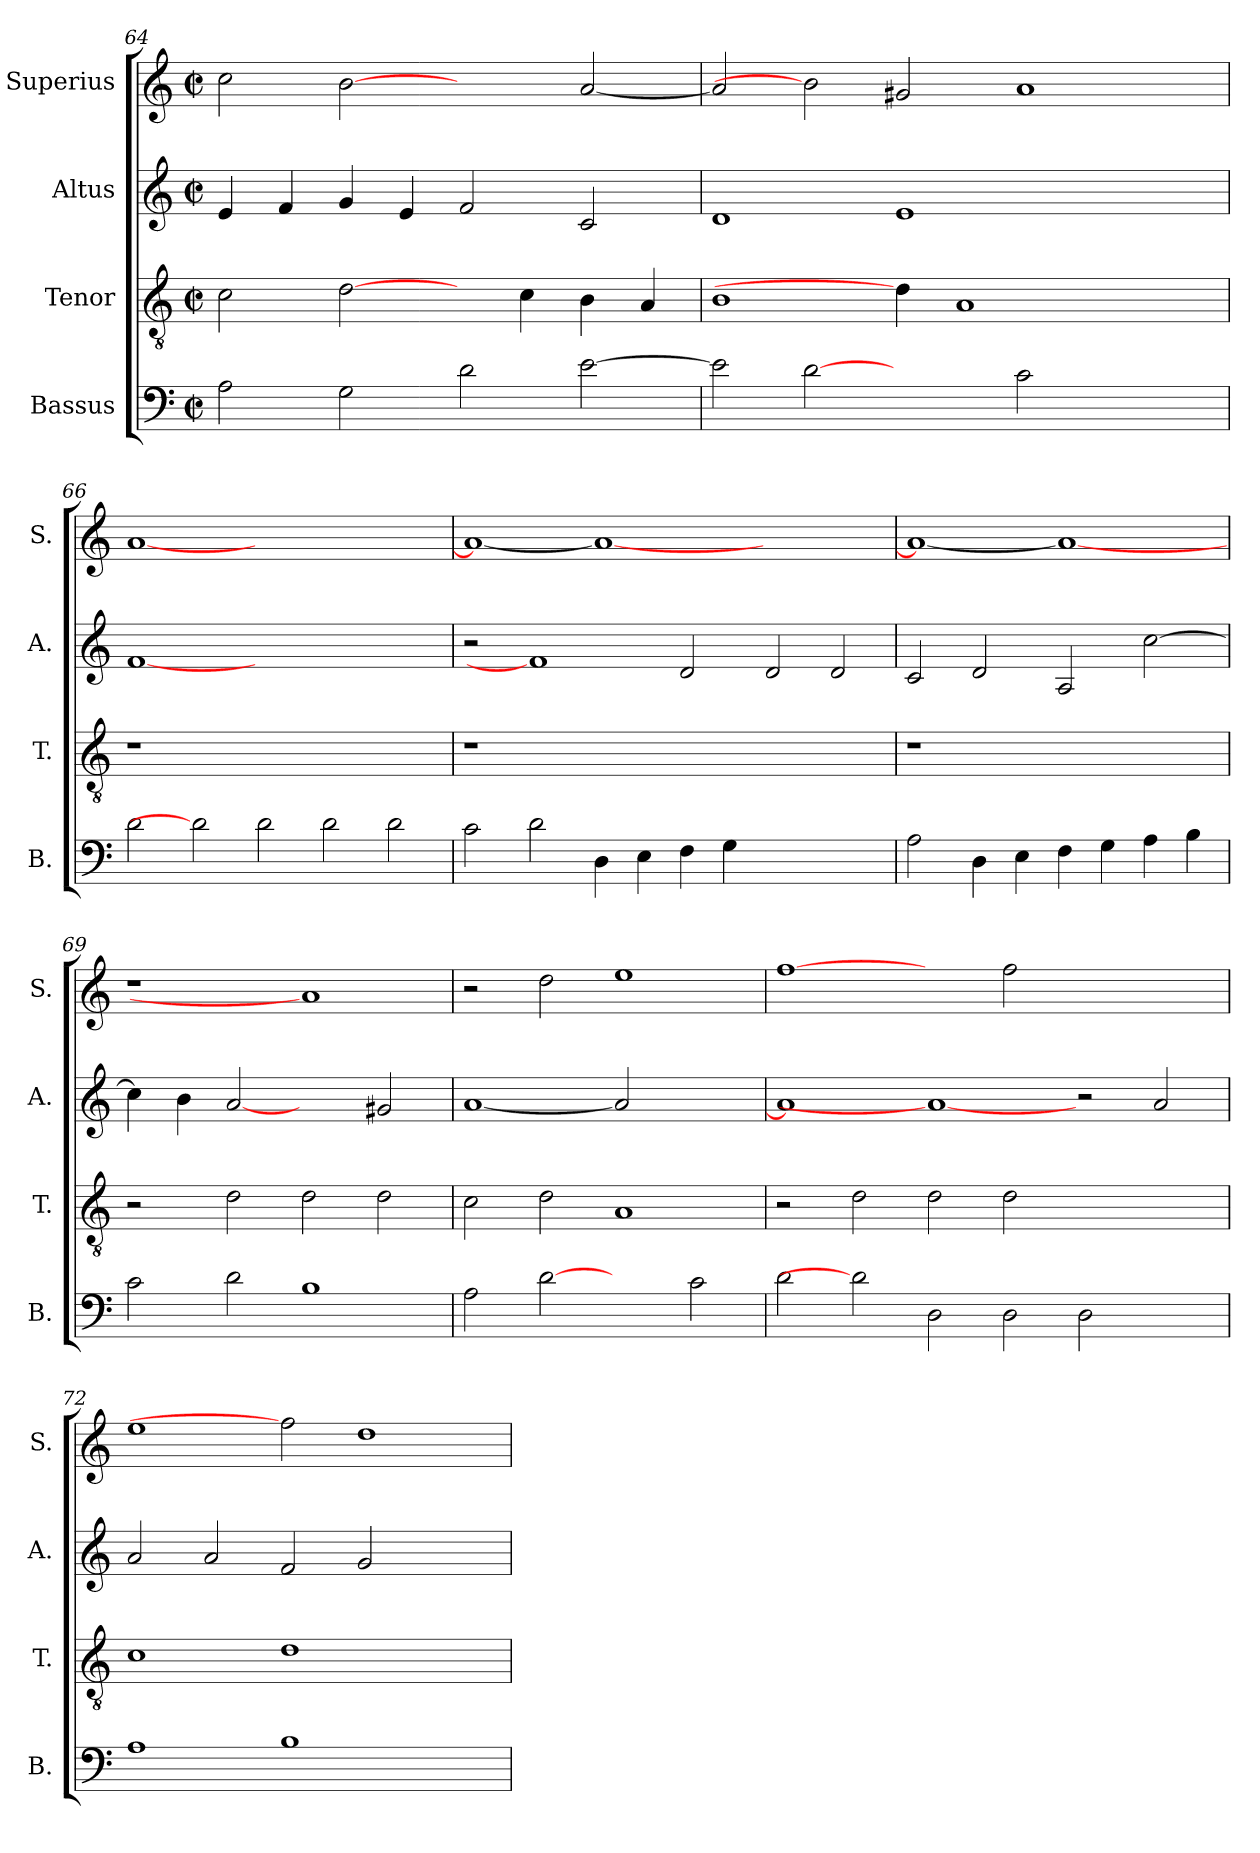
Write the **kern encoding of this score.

**kern	**kern	**kern	**kern
*part4	*part3	*part2	*part1
*staff4	*staff3	*staff2	*staff1
*I"Bassus	*I"Tenor	*I"Altus	*I"Superius
*I'B.	*I'T.	*I'A.	*I'S.
*clefF4	*clefGv2	*clefG2	*clefG2
*	*ITrd7c12	*	*
*k[]	*k[]	*k[]	*k[]
*C:	*C:	*C:	*C:
*M2/2	*M2/2	*M2/2	*M2/2
*met(c|)	*met(c|)	*met(c|)	*met(c|)
=64	=64	=64	=64
2Ai\	2Ci\	4ei/	2cci\
.	.	4fi/	.
2Gi\	[2Di\	4gi/	[2bi
.	.	4ei/	.
2di\	4ryy	2fi/	2ryy
.	4Ci\	.	.
[>2ei\	4BBi\	2ci/	[<2ai/
.	4AAi/	.	.
=65	=65	=65	=65
2ei\]	1BBi	1di	2ai/]
[2di	.	.	2bi]
2ryy	4Di\]	1ei	2g#Xi/
.	1AAi	.	.
2ci\	.	.	1ai
2ryy	.	2ryy	.
.	4ryy	.	.
=66	=66	=66	=66
!	!LO:N:vis=1	!	!
2di\	1r	[1fi	[<1ai
2di]	.	.	.
2di\	1.ryy	1.ryy	1.ryy
2di\	.	.	.
2di\	.	.	.
!!LO:LB:g=z
=67	=67	=67	=67
!	!LO:N:vis=1	!	!
2ci\	1r	2r	1ai_<
2di\	.	1fi]	.
4Di\	0ryy	.	1ai_
4Ei\	.	.	.
4Fi\	.	2di/	.
4Gi\	.	.	.
1ryy	.	2di/	1ryy
.	.	2di/	.
=68	=68	=68	=68
!	!LO:N:vis=1	!	!
2Ai\	1r	2ci/	1ai_<
4Di\	.	2di/	.
4Ei\	.	.	.
4Fi\	1ryy	2Ai/	1ai_
4Gi\	.	.	.
4Ai\	.	[>2cci\	.
4Bi\	.	.	.
=69	=69	=69	=69
!	!	!	!LO:N:vis=1
2ci\	2r	4cci\]	1r
.	.	4bi\	.
2di\	2Di\	[2ai	.
1Bi	2Di\	2ryy	1ai]
.	2Di\	2g#Xi/	.
!!LO:LB:g=z
=70	=70	=70	=70
2Ai\	2Ci\	[<1ai	2r
[2di	2Di\	.	2ddi\
2ryy	1AAi	2ai]	1eei
2ci\	.	2ryy	.
=71	=71	=71	=71
2di\	2r	1ai]	[1ffi
2di]	2Di\	.	.
2Di\	2Di\	1ai_	2ryy
2Di\	2Di\	.	2ffi\
2Di\	1ryy	2r	1ryy
2ryy	.	2ai/	.
=72	=72	=72	=72
1Ai	1Ci	2ai/	1eei
.	.	2ai/	.
1Bi	1Di	2fi/	2ffi]
.	.	2gi/	1ddi
2ryy	2ryy	2ryy	.
=	=	=	=
*-	*-	*-	*-
